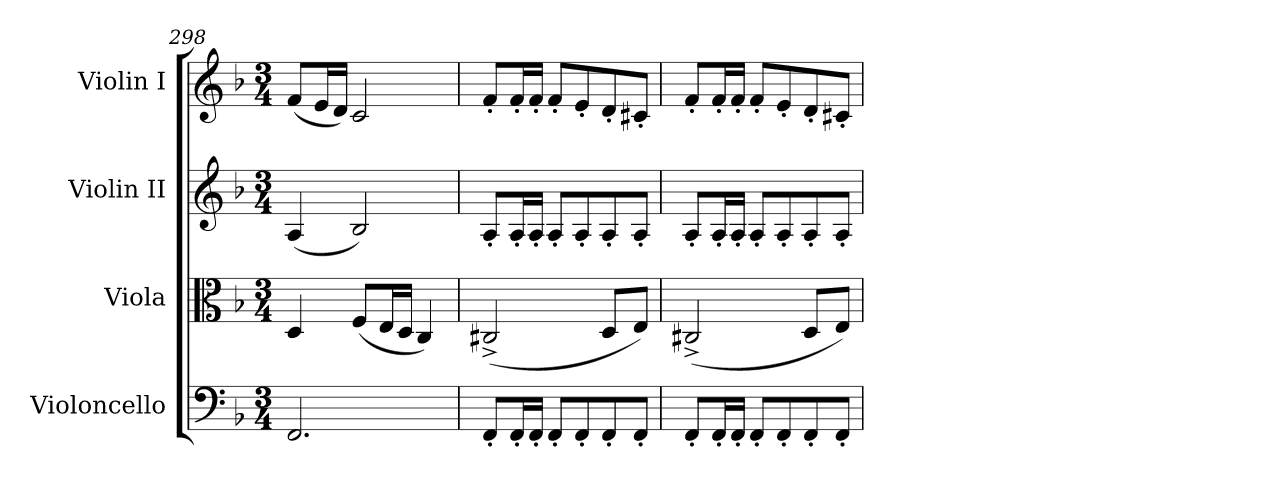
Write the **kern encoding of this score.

**kern	**kern	**kern	**kern
*part4	*part3	*part2	*part1
*staff4	*staff3	*staff2	*staff1
*I"Violoncello	*I"Viola	*I"Violin II	*I"Violin I
*I'Vc	*I'Vla	*I'Vln	*I'Vln
*clefF4	*clefC3	*clefG2	*clefG2
*k[b-]	*k[b-]	*k[b-]	*k[b-]
*M3/4	*M3/4	*M3/4	*M3/4
=298	=298	=298	=298
2.FF/	4D/	(4A/	(8f/L
.	.	.	16e/L
.	.	.	16d/JJ)
.	(8F/L	2B-/)	2c/
.	16E/L	.	.
.	16D/JJ	.	.
.	4C/)	.	.
!!LO:LB:g=z
=299	=299	=299	=299
8FF'/L	(2C#X^/	8A'/L	8f'/L
16FF'/L	.	16A'/L	16f'/L
16FF'/JJ	.	16A'/JJ	16f'/JJ
8FF'/L	.	8A'/L	8f'/L
8FF'/	.	8A'/	8e'/
8FF'/	8D/L	8A'/	8d'/
8FF'/J	8E/J)	8A'/J	8c#X'/J
=300	=300	=300	=300
8FF'/L	(2C#X^/	8A'/L	8f'/L
16FF'/L	.	16A'/L	16f'/L
16FF'/JJ	.	16A'/JJ	16f'/JJ
8FF'/L	.	8A'/L	8f'/L
8FF'/	.	8A'/	8e'/
8FF'/	8D/L	8A'/	8d'/
8FF'/J	8E/J)	8A'/J	8c#X'/J
=	=	=	=
*-	*-	*-	*-
